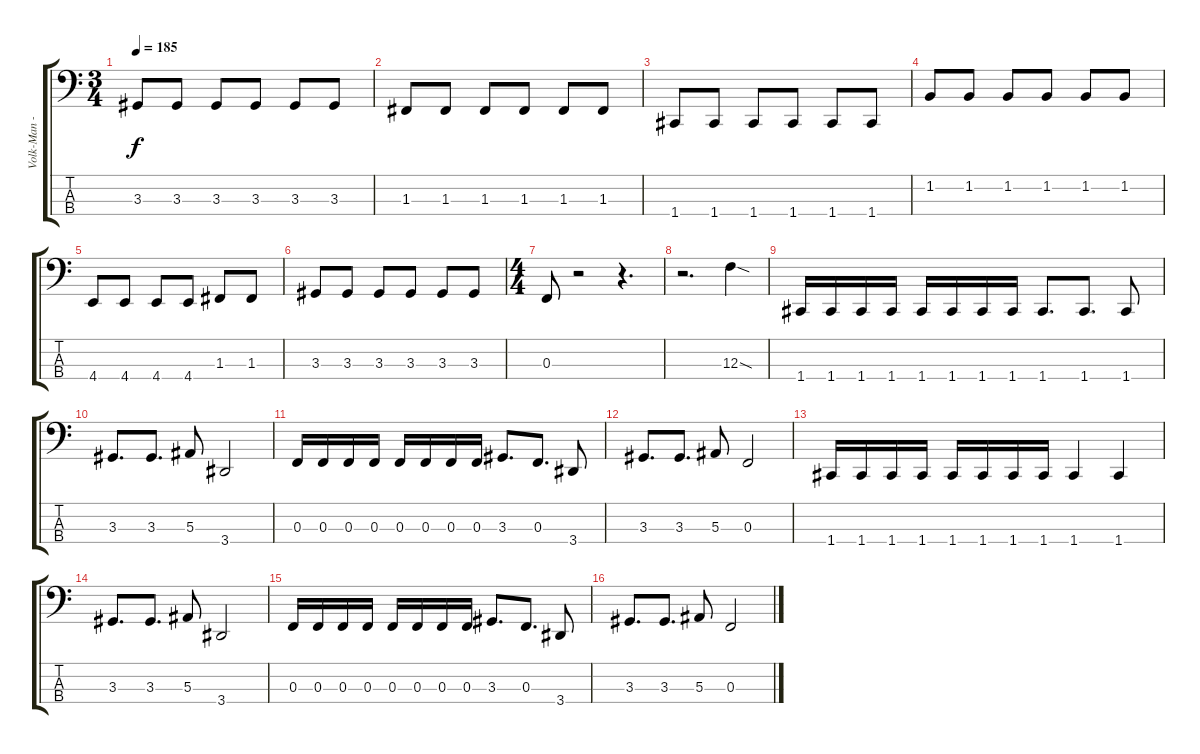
\track ("Volk-Man - Bass" "Volk-Man -") {instrument electricbasspick}
\staff {score tabs}
\tuning (Eb2 Bb1 F1 C1) {hide}
\ts (3 4)
\tempo 185
\clef f4
\ks c
3.3.8{dy f} 3.3.8 3.3.8 3.3.8 3.3.8 3.3.8 |
1.3.8 1.3.8 1.3.8 1.3.8 1.3.8 1.3.8 |
1.4.8 1.4.8 1.4.8 1.4.8 1.4.8 1.4.8 |
1.2.8 1.2.8 1.2.8 1.2.8 1.2.8 1.2.8 |
4.4.8 4.4.8 4.4.8 4.4.8 1.3.8 1.3.8 |
3.3.8 3.3.8 3.3.8 3.3.8 3.3.8 3.3.8 |
\ts (4 4)
0.3.8 r.2 r.4{d} |
r.2{d} 12.3{sod}.4 |
1.4.16 1.4.16 1.4.16 1.4.16 1.4.16 1.4.16 1.4.16 1.4.16 1.4.8{d} 1.4.8{d} 1.4.8 |
3.3.8{d} 3.3.8{d} 5.3.8 3.4.2 |
0.3.16 0.3.16 0.3.16 0.3.16 0.3.16 0.3.16 0.3.16 0.3.16 3.3.8{d} 0.3.8{d} 3.4.8 |
3.3.8{d} 3.3.8{d} 5.3.8 0.3.2 |
1.4.16 1.4.16 1.4.16 1.4.16 1.4.16 1.4.16 1.4.16 1.4.16 1.4.4 1.4.4 |
3.3.8{d} 3.3.8{d} 5.3.8 3.4.2 |
0.3.16 0.3.16 0.3.16 0.3.16 0.3.16 0.3.16 0.3.16 0.3.16 3.3.8{d} 0.3.8{d} 3.4.8 |
3.3.8{d} 3.3.8{d} 5.3.8 0.3.2
